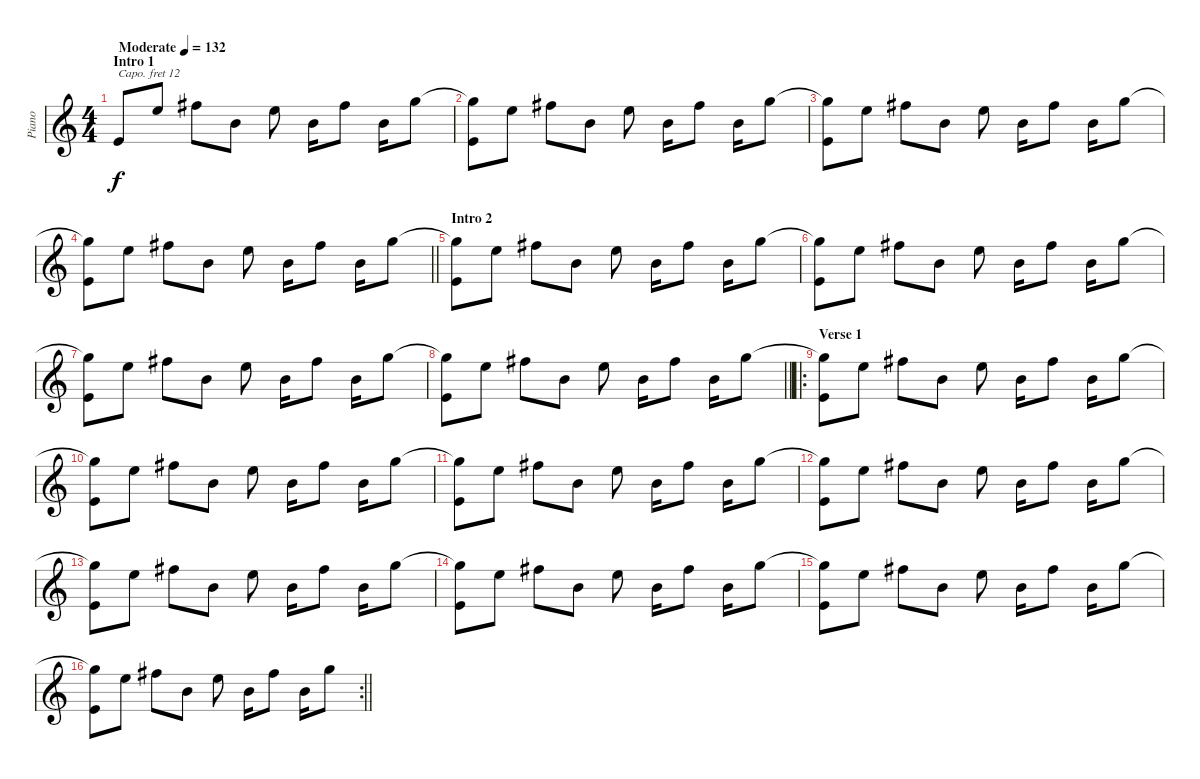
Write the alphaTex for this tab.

\track ("Piano" "Piano") {instrument electricgrandpiano}
\staff {score}
\capo 12
\tuning (E4 B3 G3 D3 A2 E2) {hide}
\ts (4 4)
\section ("" "Intro 1")
\tempo (132 "Moderate")
\clef g2
\ks c
2.4.8{dy f instrument electricgrandpiano} 0.1.8 2.1.8 0.2.8 0.1.8{beam split} 0.2.16 2.1.8 0.2.16 3.1.8 |
(3.1{t} 2.4).8 0.1.8 2.1.8 0.2.8 0.1.8{beam split} 0.2.16 2.1.8 0.2.16 3.1.8 |
(3.1{t} 2.4).8 0.1.8 2.1.8 0.2.8 0.1.8{beam split} 0.2.16 2.1.8 0.2.16 3.1.8 |
\barLineRight lightlight
(3.1{t} 2.4).8 0.1.8 2.1.8 0.2.8 0.1.8{beam split} 0.2.16 2.1.8 0.2.16 3.1.8 |
\section ("" "Intro 2")
(3.1{t} 2.4).8 0.1.8 2.1.8 0.2.8 0.1.8{beam split} 0.2.16 2.1.8 0.2.16 3.1.8 |
(3.1{t} 2.4).8 0.1.8 2.1.8 0.2.8 0.1.8{beam split} 0.2.16 2.1.8 0.2.16 3.1.8 |
(3.1{t} 2.4).8 0.1.8 2.1.8 0.2.8 0.1.8{beam split} 0.2.16 2.1.8 0.2.16 3.1.8 |
\barLineRight lightlight
(3.1{t} 2.4).8 0.1.8 2.1.8 0.2.8 0.1.8{beam split} 0.2.16 2.1.8 0.2.16 3.1.8 |
\ro
\section ("" "Verse 1")
(3.1{t} 2.4).8 0.1.8 2.1.8 0.2.8 0.1.8{beam split} 0.2.16 2.1.8 0.2.16 3.1.8 |
(3.1{t} 2.4).8 0.1.8 2.1.8 0.2.8 0.1.8{beam split} 0.2.16 2.1.8 0.2.16 3.1.8 |
(3.1{t} 2.4).8 0.1.8 2.1.8 0.2.8 0.1.8{beam split} 0.2.16 2.1.8 0.2.16 3.1.8 |
(3.1{t} 2.4).8 0.1.8 2.1.8 0.2.8 0.1.8{beam split} 0.2.16 2.1.8 0.2.16 3.1.8 |
(3.1{t} 2.4).8 0.1.8 2.1.8 0.2.8 0.1.8{beam split} 0.2.16 2.1.8 0.2.16 3.1.8 |
(3.1{t} 2.4).8 0.1.8 2.1.8 0.2.8 0.1.8{beam split} 0.2.16 2.1.8 0.2.16 3.1.8 |
(3.1{t} 2.4).8 0.1.8 2.1.8 0.2.8 0.1.8{beam split} 0.2.16 2.1.8 0.2.16 3.1.8 |
\rc 2
\barLineRight lightlight
(3.1{t} 2.4).8 0.1.8 2.1.8 0.2.8 0.1.8{beam split} 0.2.16 2.1.8 0.2.16 3.1.8
